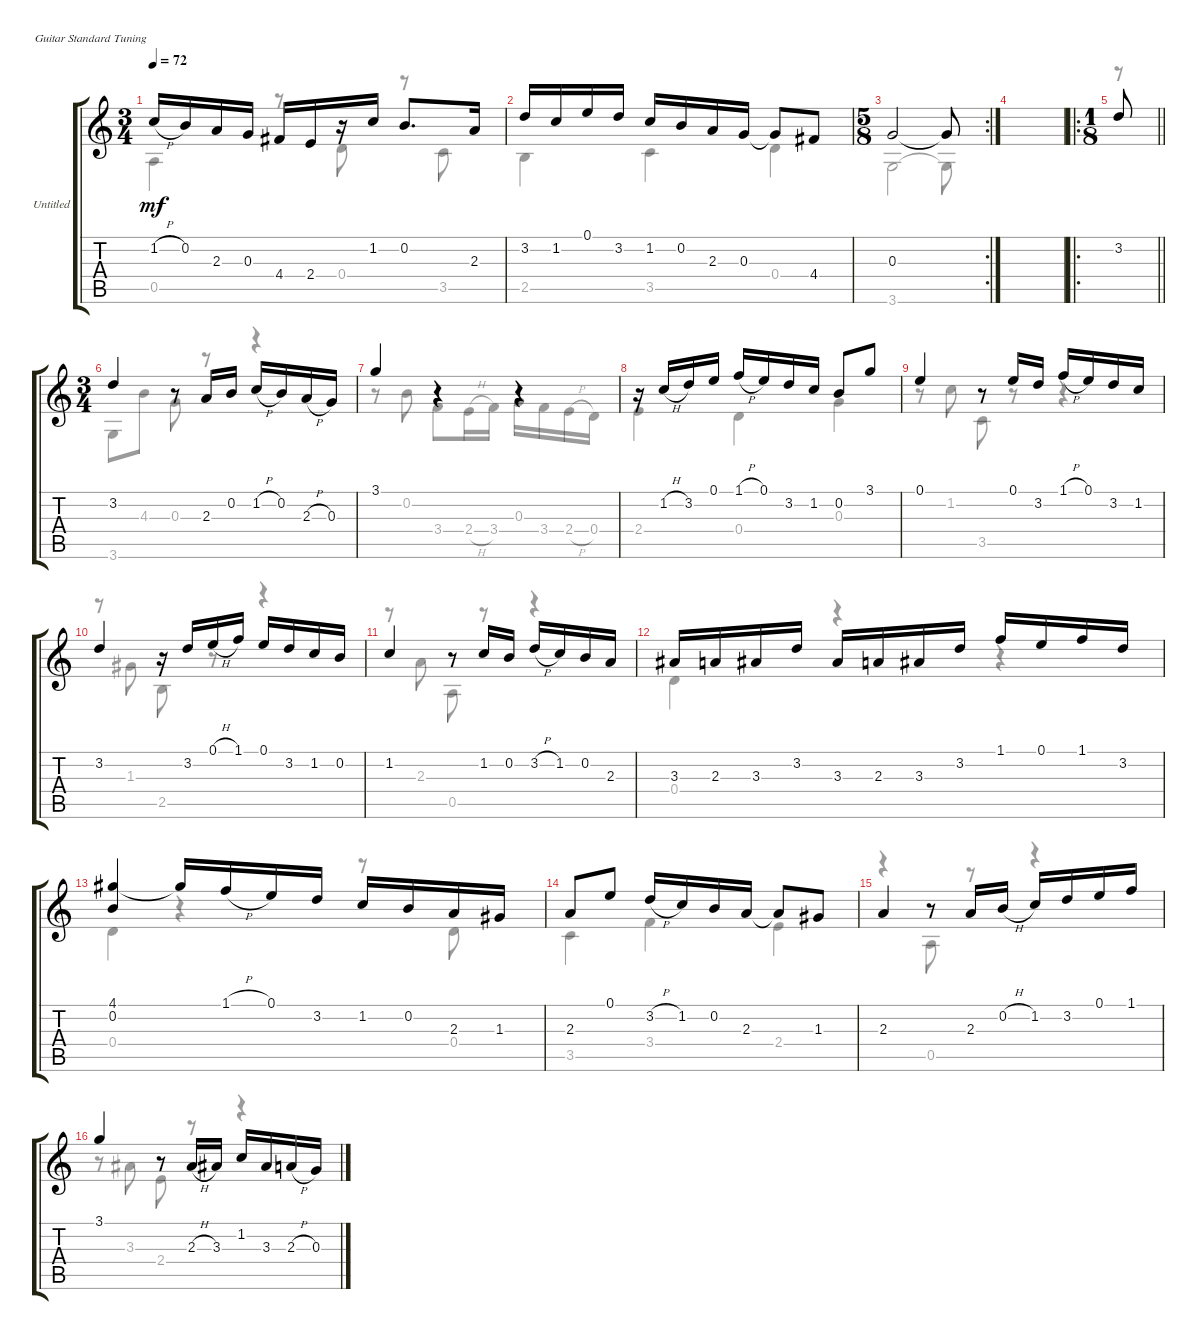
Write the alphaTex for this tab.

\bracketExtendMode groupsimilarinstruments
\firstSystemTrackNameOrientation horizontal
\otherSystemsTrackNameOrientation horizontal
\track ("Untitled" "Untitled") {instrument acousticguitarnylon}
\staff {score tabs}
\tuning (E4 B3 G3 D3 A2 E2)
\voice
\ts (3 4)
\tempo 72
\clef g2
\ks c
1.2{h}.16{dy mf} 0.2.16 2.3.16 0.3.16 4.4.16 2.4.16 r.16 1.2.16 0.2.8{d} 2.3.16 |
3.2.16 1.2.16 0.1.16 3.2.16 1.2.16 0.2.16 2.3.16 0.3.16 0.3{t}.8 4.4.8 |
\rc 2
\ts (5 8)
0.3.2 0.3{t}.8 |
|
\ro
\ts (1 8)
\barLineRight lightlight
3.2.8 |
\ts (3 4)
3.2.4 r.8 2.3.16 0.2.16 1.2{h}.16 0.2.16 2.3{h}.16 0.3.16 |
3.1.4 r.4 r.4 |
r.16 1.2{h}.16 3.2.16 0.1.16 1.1{h}.16 0.1.16 3.2.16 1.2.16 0.2.8 3.1.8 |
0.1.4 r.8 0.1.16 3.2.16 1.1{h}.16 0.1.16 3.2.16 1.2.16 |
3.2.4 r.16 3.2.16 0.1{h}.16 1.1.16 0.1.16 3.2.16 1.2.16 0.2.16 |
1.2.4 r.8 1.2.16 0.2.16 3.2{h}.16 1.2.16 0.2.16 2.3.16 |
3.3.16 2.3.16 3.3.16 3.2.16 3.3.16 2.3.16 3.3.16 3.2.16 1.1.16 0.1.16 1.1.16 3.2.16 |
(4.1 0.2).4 4.1{t}.16 1.1{h}.16 0.1.16 3.2.16 1.2.16 0.2.16 2.3.16 1.3.16 |
2.3.8 0.1.8 3.2{h}.16 1.2.16 0.2.16 2.3.16 2.3{t}.8 1.3.8 |
2.3.4 r.8 2.3.16 0.2{h}.16 1.2.16 3.2.16 0.1.16 1.1.16 |
3.1.4 r.8 2.3{h}.16 3.3.16 1.2.16 3.3.16 2.3{h}.16 0.3.16
\voice
\clef g2
\ottava regular
\simile none
\ks c
0.5.4{dy mf} r.8 0.4.8 r.8 3.5.8 |
2.5.4 3.5.4 0.4.4 |
3.6.2 3.6{t}.8 |
|
\barLineRight lightlight
r.8 |
3.6.8 4.3.8 0.3.8 r.8 r.4 |
r.8 0.2.8 3.4.8 2.4{h}.16 3.4.16 0.3.16 3.4.16 2.4{h}.16 0.4.16 |
2.4.4 0.4.4 0.3.4 |
r.8 1.2.8 3.5.8 r.8 r.4 |
r.8 1.3.8 2.5.8 r.8 r.4 |
r.8 2.3.8 0.5.8 r.8 r.4 |
0.4.4 r.4 r.4 |
0.4.4 r.4 r.8 0.4.8 |
3.5.4 3.4.4 2.4.4 |
r.4 0.5.8 r.8 r.4 |
r.8 3.3.8 2.4.8 r.8 r.4
